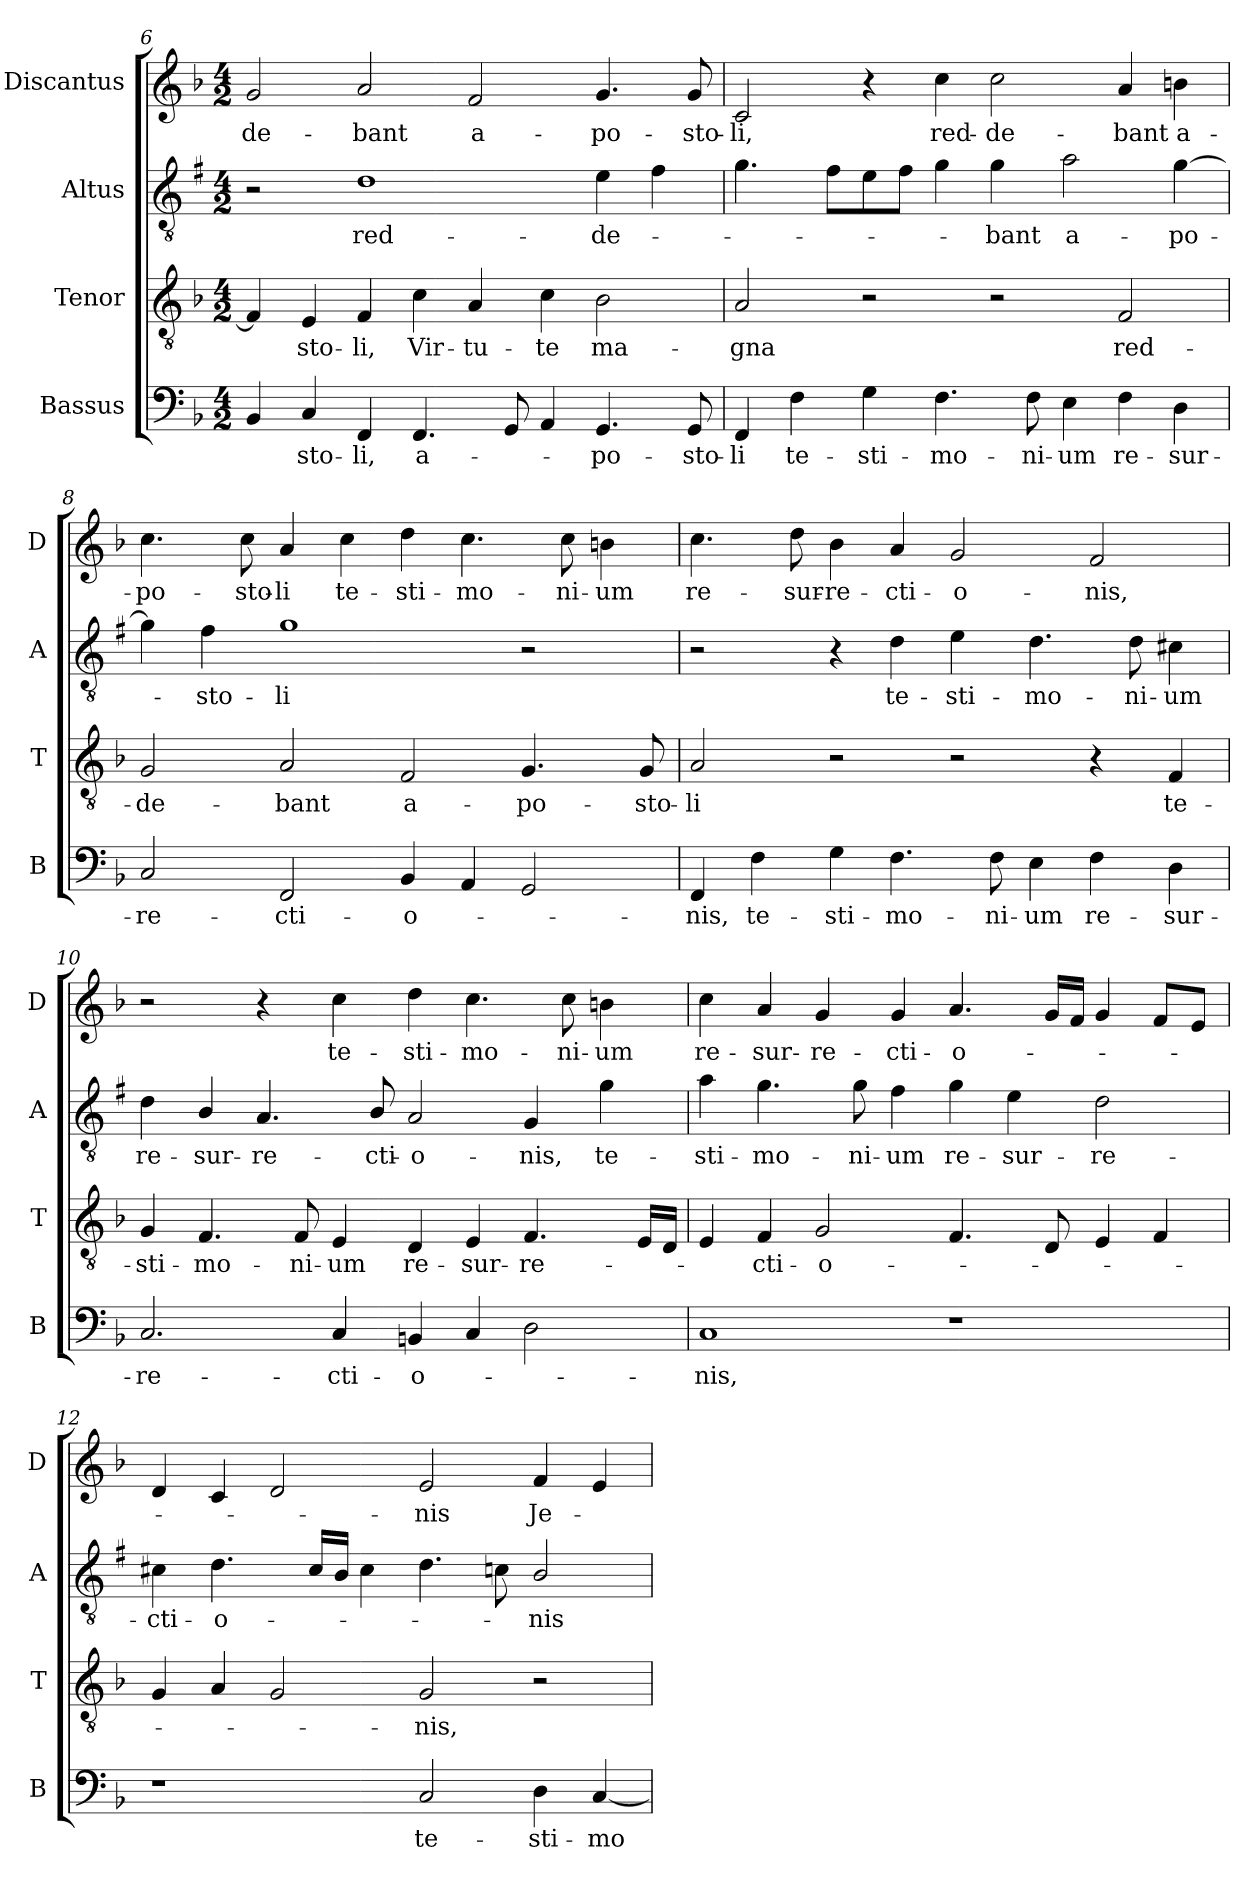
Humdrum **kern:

**kern	**text	**kern	**text	**kern	**text	**kern	**text
*part4	*part4	*part3	*part3	*part2	*part2	*part1	*part1
*staff4	*staff4	*staff3	*staff3	*staff2	*staff2	*staff1	*staff1
*I"Bassus	*	*I"Tenor	*	*I"Altus	*	*I"Discantus	*
*I'B	*	*I'T	*	*I'A	*	*I'D	*
*clefF4	*	*clefGv2	*	*clefGv2	*	*clefG2	*
*	*	*	*	*ITrd1c2	*	*	*
*k[b-]	*	*k[b-]	*	*k[b-]	*	*k[b-]	*
*F:	*	*F:	*	*F:	*	*F:	*
*M4/2	*	*M4/2	*	*M4/2	*	*M4/2	*
=6	=6	=6	=6	=6	=6	=6	=6
!	!	!	!	!	!	!	!LO:LY:b
4BB-/	.	4F/]	.	2r	.	2g/	-de-
!	!LO:LY:b	!	!LO:LY:b	!	!	!	!
4C/	-sto-	4E/	-sto-	.	.	.	.
!	!LO:LY:b	!	!LO:LY:b	!	!LO:LY:b	!	!LO:LY:b
4FF/	-li,	4F/	-li,	1c	red-	2a/	-bant
!	!LO:LY:b	!	!LO:LY:b	!	!	!	!
4.FF/	a-	4c\	Vir-	.	.	.	.
!	!	!	!LO:LY:b	!	!	!	!LO:LY:b
.	.	4A/	-tu-	.	.	2f/	a-
8GG/	.	.	.	.	.	.	.
!	!	!	!LO:LY:b	!	!	!	!
4AA/	.	4c\	-te	.	.	.	.
!	!LO:LY:b	!	!LO:LY:b	!	!LO:LY:b	!	!LO:LY:b
4.GG/	-po-	2B-\	ma-	4d\	-de-	4.g/	-po-
.	.	.	.	4e\	.	.	.
!	!LO:LY:b	!	!	!	!	!	!LO:LY:b
8GG/	-sto-	.	.	.	.	8g/	-sto-
=7	=7	=7	=7	=7	=7	=7	=7
!	!LO:LY:b	!	!LO:LY:b	!	!	!	!LO:LY:b
4FF/	-li	2A/	-gna	4.f\	.	2c/	-li,
!	!LO:LY:b	!	!	!	!	!	!
4F\	te-	.	.	.	.	.	.
.	.	.	.	8e\L	.	.	.
!	!LO:LY:b	!	!	!	!	!	!
4G\	-sti-	2r	.	8d\	.	4r	.
.	.	.	.	8e\J	.	.	.
!	!LO:LY:b	!	!	!	!	!	!LO:LY:b
4.F\	-mo-	.	.	4f\	.	4cc\	red-
!	!	!	!	!	!LO:LY:b	!	!LO:LY:b
.	.	2r	.	4f\	-bant	2cc\	-de-
!	!LO:LY:b	!	!	!	!	!	!
8F\	-ni-	.	.	.	.	.	.
!	!LO:LY:b	!	!	!	!LO:LY:b	!	!
4E\	-um	.	.	2g\	a-	.	.
!	!LO:LY:b	!	!LO:LY:b	!	!	!	!LO:LY:b
4F\	re-	2F/	red-	.	.	4a/	-bant
!	!LO:LY:b	!	!	!	!LO:LY:b	!	!LO:LY:b
4D\	-sur-	.	.	[4f\	-po-	4bn\	a-
!!LO:LB:g=z
=8	=8	=8	=8	=8	=8	=8	=8
!	!LO:LY:b	!	!LO:LY:b	!	!	!	!LO:LY:b
2C/	-re-	2G/	-de-	4f\]	.	4.cc\	-po-
!	!	!	!	!	!LO:LY:b	!	!
.	.	.	.	4e\	-sto-	.	.
!	!	!	!	!	!	!	!LO:LY:b
.	.	.	.	.	.	8cc\	-sto-
!	!LO:LY:b	!	!LO:LY:b	!	!LO:LY:b	!	!LO:LY:b
2FF/	-cti-	2A/	-bant	1f	-li	4a/	-li
!	!	!	!	!	!	!	!LO:LY:b
.	.	.	.	.	.	4cc\	te-
!	!LO:LY:b	!	!LO:LY:b	!	!	!	!LO:LY:b
4BB-/	-o-	2F/	a-	.	.	4dd\	-sti-
!	!	!	!	!	!	!	!LO:LY:b
4AA/	.	.	.	.	.	4.cc\	-mo-
!	!	!	!LO:LY:b	!	!	!	!
2GG/	.	4.G/	-po-	2r	.	.	.
!	!	!	!	!	!	!	!LO:LY:b
.	.	.	.	.	.	8cc\	-ni-
!	!	!	!	!	!	!	!LO:LY:b
.	.	.	.	.	.	4bn\	-um
!	!	!	!LO:LY:b	!	!	!	!
.	.	8G/	-sto-	.	.	.	.
=9	=9	=9	=9	=9	=9	=9	=9
!	!LO:LY:b	!	!LO:LY:b	!	!	!	!LO:LY:b
4FF/	-nis,	2A/	-li	2r	.	4.cc\	re-
!	!LO:LY:b	!	!	!	!	!	!
4F\	te-	.	.	.	.	.	.
!	!	!	!	!	!	!	!LO:LY:b
.	.	.	.	.	.	8dd\	-sur-
!	!LO:LY:b	!	!	!	!	!	!LO:LY:b
4G\	-sti-	2r	.	4r	.	4b-\	-re-
!	!LO:LY:b	!	!	!	!LO:LY:b	!	!LO:LY:b
4.F\	-mo-	.	.	4c\	te-	4a/	-cti-
!	!	!	!	!	!LO:LY:b	!	!LO:LY:b
.	.	2r	.	4d\	-sti-	2g/	-o-
!	!LO:LY:b	!	!	!	!	!	!
8F\	-ni-	.	.	.	.	.	.
!	!LO:LY:b	!	!	!	!LO:LY:b	!	!
4E\	-um	.	.	4.c\	-mo-	.	.
!	!LO:LY:b	!	!	!	!	!	!LO:LY:b
4F\	re-	4r	.	.	.	2f/	-nis,
!	!	!	!	!	!LO:LY:b	!	!
.	.	.	.	8c\	-ni-	.	.
!	!LO:LY:b	!	!LO:LY:b	!	!LO:LY:b	!	!
4D\	-sur-	4F/	te-	4Bn\	-um	.	.
=10	=10	=10	=10	=10	=10	=10	=10
!	!LO:LY:b	!	!LO:LY:b	!	!LO:LY:b	!	!
2.C/	-re-	4G/	-sti-	4c\	re-	2r	.
!	!	!	!LO:LY:b	!	!LO:LY:b	!	!
.	.	4.F/	-mo-	4A/	-sur-	.	.
!	!	!	!	!	!LO:LY:b	!	!
.	.	.	.	4.G/	-re-	4r	.
!	!	!	!LO:LY:b	!	!	!	!
.	.	8F/	-ni-	.	.	.	.
!	!LO:LY:b	!	!LO:LY:b	!	!	!	!LO:LY:b
4C/	-cti-	4E/	-um	.	.	4cc\	te-
!	!	!	!	!	!LO:LY:b	!	!
.	.	.	.	8A/	-cti-	.	.
!	!LO:LY:b	!	!LO:LY:b	!	!LO:LY:b	!	!LO:LY:b
4BBn/	-o-	4D/	re-	2G/	-o-	4dd\	-sti-
!	!	!	!LO:LY:b	!	!	!	!LO:LY:b
4C/	.	4E/	-sur-	.	.	4.cc\	-mo-
!	!	!	!LO:LY:b	!	!LO:LY:b	!	!
2D\	.	4.F/	-re-	4F/	-nis,	.	.
!	!	!	!	!	!	!	!LO:LY:b
.	.	.	.	.	.	8cc\	-ni-
!	!	!	!	!	!LO:LY:b	!	!LO:LY:b
.	.	.	.	4f\	te-	4bn\	-um
.	.	16E/LL	.	.	.	.	.
.	.	16D/JJ	.	.	.	.	.
=11	=11	=11	=11	=11	=11	=11	=11
!	!LO:LY:b	!	!	!	!LO:LY:b	!	!LO:LY:b
1C	-nis,	4E/	.	4g\	-sti-	4cc\	re-
!	!	!	!LO:LY:b	!	!LO:LY:b	!	!LO:LY:b
.	.	4F/	-cti-	4.f\	-mo-	4a/	-sur-
!	!	!	!LO:LY:b	!	!	!	!LO:LY:b
.	.	2G/	-o-	.	.	4g/	-re-
!	!	!	!	!	!LO:LY:b	!	!
.	.	.	.	8f\	-ni-	.	.
!	!	!	!	!	!LO:LY:b	!	!LO:LY:b
.	.	.	.	4e\	-um	4g/	-cti-
!	!	!	!	!	!LO:LY:b	!	!LO:LY:b
1r	.	4.F/	.	4f\	re-	4.a/	-o-
!	!	!	!	!	!LO:LY:b	!	!
.	.	.	.	4d\	-sur-	.	.
.	.	8D/	.	.	.	16g/LL	.
.	.	.	.	.	.	16f/JJ	.
!	!	!	!	!	!LO:LY:b	!	!
.	.	4E/	.	2c\	-re-	4g/	.
.	.	4F/	.	.	.	8f/L	.
.	.	.	.	.	.	8e/J	.
!!LO:PB:g=z
=12	=12	=12	=12	=12	=12	=12	=12
!	!	!	!	!	!LO:LY:b	!	!
1r	.	4G/	.	4Bn\	-cti-	4d/	.
!	!	!	!	!	!LO:LY:b	!	!
.	.	4A/	.	4.c\	-o-	4c/	.
.	.	2G/	.	.	.	2d/	.
.	.	.	.	16B/LL	.	.	.
.	.	.	.	16A/JJ	.	.	.
.	.	.	.	4B\	.	.	.
!	!LO:LY:b	!	!LO:LY:b	!	!	!	!LO:LY:b
2C/	te-	2G/	-nis,	4.c\	.	2e/	-nis
.	.	.	.	8B-X\	.	.	.
!	!LO:LY:b	!	!	!	!LO:LY:b	!	!LO:LY:b
4D\	-sti-	2r	.	2A/	-nis	4f/	Je-
!	!LO:LY:b	!	!	!	!	!	!
[4C/	-mo-	.	.	.	.	4e/	.
=	=	=	=	=	=	=	=
*-	*-	*-	*-	*-	*-	*-	*-
